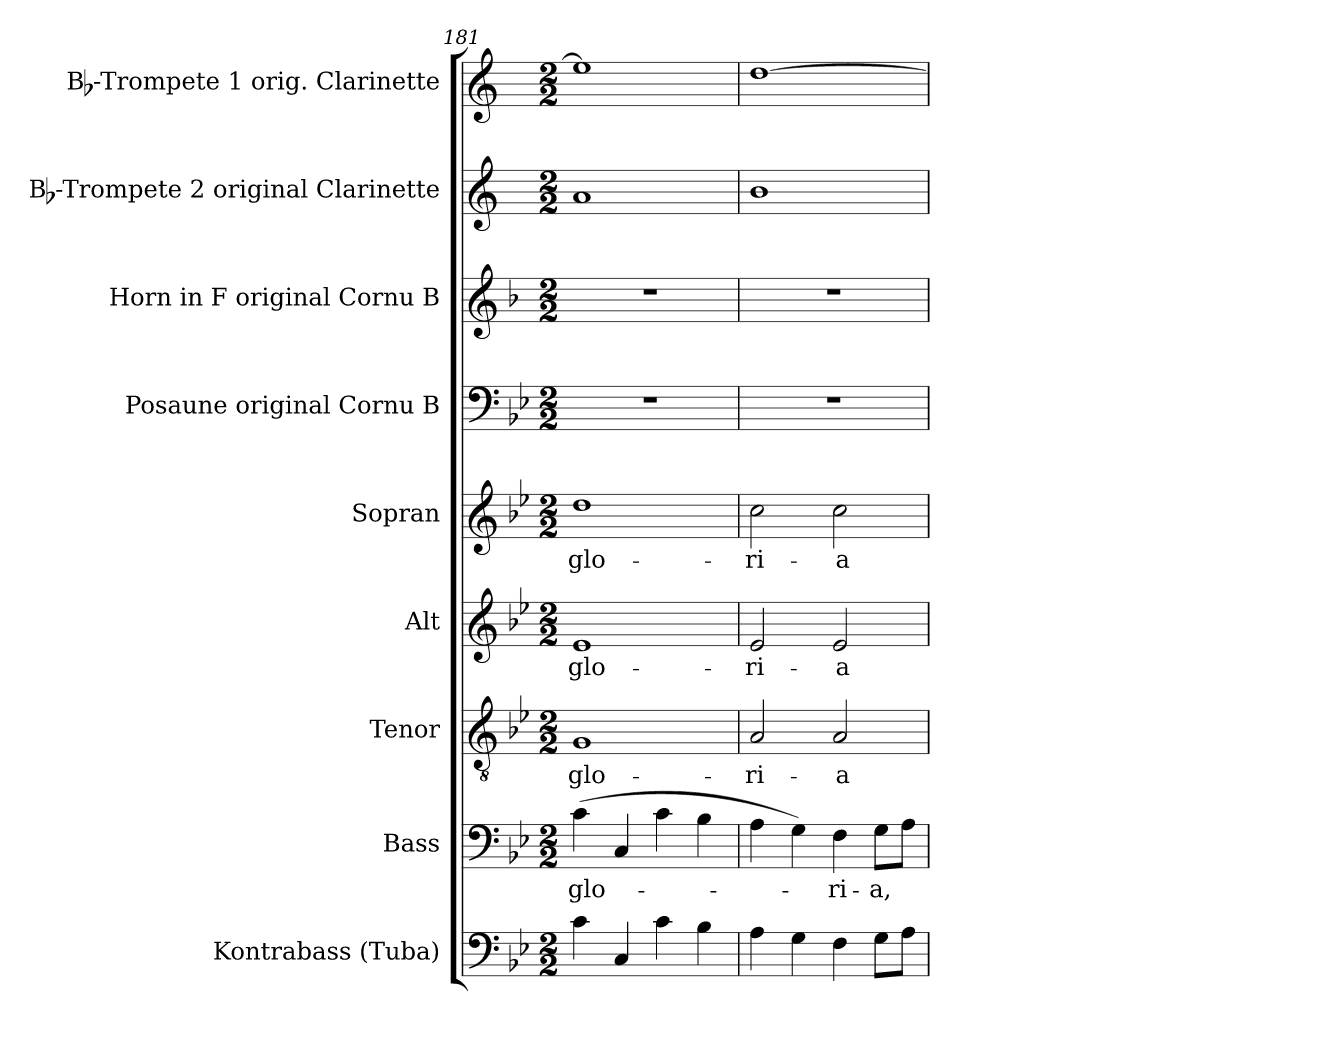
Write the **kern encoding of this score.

**kern	**kern	**text	**kern	**text	**kern	**text	**kern	**text	**kern	**kern	**kern	**kern
*part9	*part8	*part8	*part7	*part7	*part6	*part6	*part5	*part5	*part4	*part3	*part2	*part1
*staff9	*staff8	*staff8	*staff7	*staff7	*staff6	*staff6	*staff5	*staff5	*staff4	*staff3	*staff2	*staff1
*I"Kontrabass (Tuba)	*I"Bass	*	*I"Tenor	*	*I"Alt	*	*I"Sopran	*	*I"Posaune original Cornu B	*I"Horn in F original Cornu B	*I"Bb-Trompete 2 original Clarinette	*I"Bb-Trompete 1 orig. Clarinette
*I'Kb.	*I'B.	*	*I'T.	*	*I'A.	*	*I'S.	*	*I'Pos.	*I'Hrn.	*I'Bb Trp. 2	*I'Bb Trp. 1
*clefF4	*clefF4	*	*clefGv2	*	*clefG2	*	*clefG2	*	*clefF4	*clefG2	*clefG2	*clefG2
*ITrd7c12	*	*	*	*	*	*	*	*	*	*ITrd4c7	*ITrd1c2	*ITrd1c2
*k[b-e-]	*k[b-e-]	*	*k[b-e-]	*	*k[b-e-]	*	*k[b-e-]	*	*k[b-e-]	*k[b-e-]	*k[b-e-]	*k[b-e-]
*B-:	*B-:	*	*B-:	*	*B-:	*	*B-:	*	*B-:	*B-:	*B-:	*B-:
*M2/2	*M2/2	*	*M2/2	*	*M2/2	*	*M2/2	*	*M2/2	*M2/2	*M2/2	*M2/2
=181	=181	=181	=181	=181	=181	=181	=181	=181	=181	=181	=181	=181
!	!	!LO:LY:b	!	!LO:LY:b	!	!LO:LY:b	!	!LO:LY:b	!	!	!	!
4C\	(>4c\	glo-	1G	glo-	1e-	glo-	1dd	glo-	1r	1r	1g	1dd]
4CC/	4C/	.	.	.	.	.	.	.	.	.	.	.
4C\	4c\	.	.	.	.	.	.	.	.	.	.	.
4BB-\	4B-\	.	.	.	.	.	.	.	.	.	.	.
=182	=182	=182	=182	=182	=182	=182	=182	=182	=182	=182	=182	=182
!	!	!	!	!LO:LY:b	!	!LO:LY:b	!	!LO:LY:b	!	!	!	!
4AA\	4A\	.	2A/	-ri-	2e-/	-ri-	2cc\	-ri-	1r	1r	1a	[1cc
4GG\	4G\)	.	.	.	.	.	.	.	.	.	.	.
!	!	!LO:LY:b	!	!LO:LY:b	!	!LO:LY:b	!	!LO:LY:b	!	!	!	!
4FF\	4F\	-ri-	2A/	-a	2e-/	-a	2cc\	-a	.	.	.	.
!	!	!LO:LY:b	!	!	!	!	!	!	!	!	!	!
8GG\L	8G\L	-a,	.	.	.	.	.	.	.	.	.	.
8AA\J	8A\J	.	.	.	.	.	.	.	.	.	.	.
=	=	=	=	=	=	=	=	=	=	=	=	=
*-	*-	*-	*-	*-	*-	*-	*-	*-	*-	*-	*-	*-
